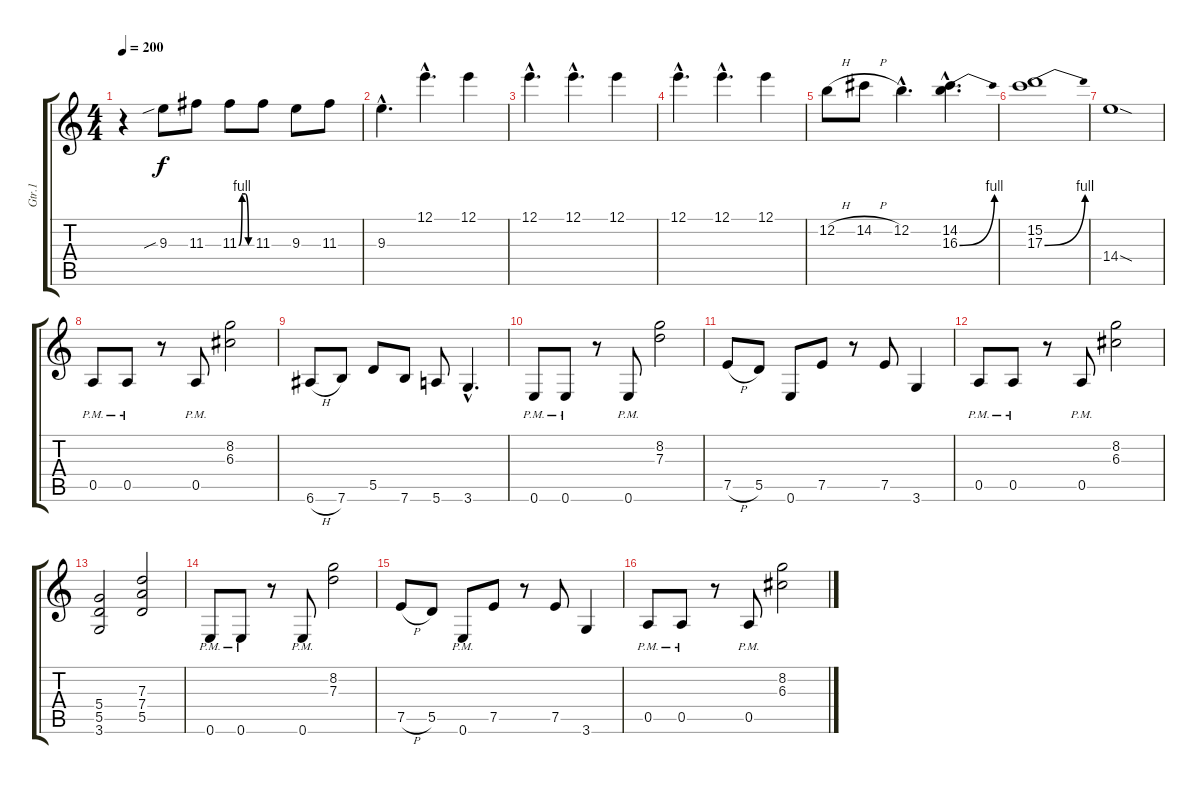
\track ("Gtr.1" "Gtr.1") {instrument distortionguitar}
\staff {score tabs}
\tuning (E4 B3 G3 D3 A2 E2) {hide}
\ts (4 4)
\tempo 200
\clef g2
\ks c
r.4{dy f} 9.3{sib}.8 11.3.8 11.3{be (custom 0 0 15 4 30 4 45 0 60 0)}.8 11.3.8 9.3.8 11.3.8 |
9.3{hac}.4{d} 12.1{hac}.4{d} 12.1.4 |
12.1{hac}.4{d} 12.1{hac}.4{d} 12.1.4 |
12.1{hac}.4{d} 12.1{hac}.4{d} 12.1.4 |
12.2{h}.8 14.2{h}.8 12.2{hac}.4{d} (14.2{hac} 16.3{be (bend 0 0 60 4) hac}).4{d} |
(15.2 17.3{be (bend 0 0 60 4)}).1 |
14.4{sod}.1 |
0.5{pm}.8 0.5{pm}.8 r.8 0.5{pm}.8 (8.2 6.3).2 |
6.6{h}.8 7.6.8 5.5.8 7.6.8 5.6.8 3.6{hac}.4{d} |
0.6{pm}.8 0.6{pm}.8 r.8 0.6{pm}.8 (8.2 7.3).2 |
7.5{h}.8 5.5.8 0.6.8 7.5.8 r.8 7.5.8 3.6.4 |
0.5{pm}.8 0.5{pm}.8 r.8 0.5{pm}.8 (8.2 6.3).2 |
(5.4 5.5 3.6).2 (7.3 7.4 5.5).2 |
0.6{pm}.8 0.6{pm}.8 r.8 0.6{pm}.8 (8.2 7.3).2 |
7.5{h}.8 5.5.8 0.6{pm}.8 7.5.8 r.8 7.5.8 3.6.4 |
0.5{pm}.8 0.5{pm}.8 r.8 0.5{pm}.8 (8.2 6.3).2
